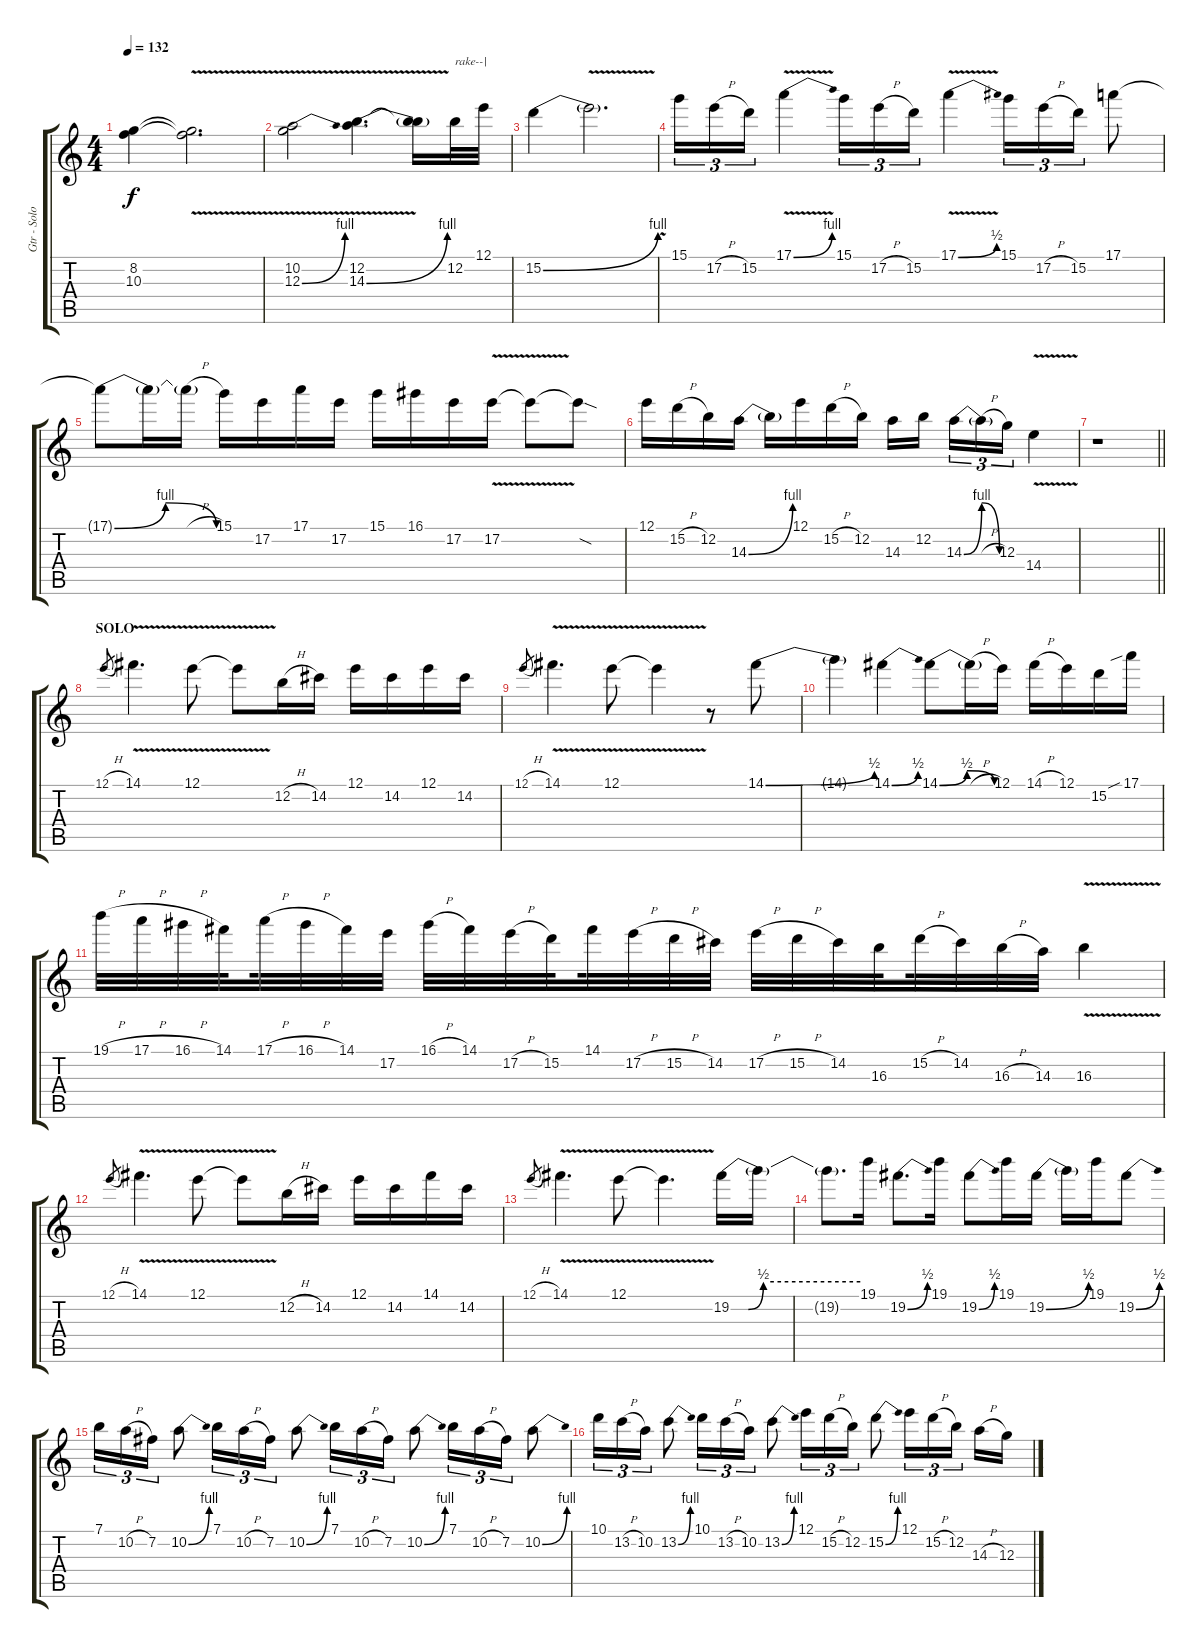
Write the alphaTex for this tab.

\track ("Gtr - Solo" "Gtr - Solo") {instrument overdrivenguitar}
\staff {score tabs}
\tuning (E4 B3 G3 D3 A2 E2) {hide}
\ts (4 4)
\tempo 132
\clef g2
\ks c
(8.2{t} 10.3{t}).4{dy f} (8.2{t} 10.3{v t}).2{d} |
(10.2 12.3{be (bend 0 0 60 4) v}).2 (12.2 14.3{be (bend 0 0 60 4) v}).4{d} (12.2{t} 14.3{t}).16 12.2.32{txt "rake--|"} 12.1.32 |
15.2{be (bend 0 0 60 4)}.4 15.2{v t}.2{d} |
15.1.16{tu (3 2)} 17.2{h}.16{tu (3 2)} 15.2.16{tu (3 2)} 17.1{be (bend 0 0 60 4) v}.4 15.1.16{tu (3 2)} 17.2{h}.16{tu (3 2)} 15.2.16{tu (3 2)} 17.1{be (bend 0 0 60 2) v}.4 15.1.16{tu (3 2)} 17.2{h}.16{tu (3 2)} 15.2.16{tu (3 2)} 17.1.8 |
17.1{be (bendrelease 0 0 40 4 50 4 60 0) t}.8 17.1{t}.16 17.1{h t}.16 15.1.16 17.2.16 17.1.16 17.2.16 15.1.16 16.1.16 17.2.16 17.2{v}.16 17.2{t}.8 17.2{sod t}.8 |
12.1.16 15.2{h}.16 12.2.16 14.3{be (bend 0 0 60 4)}.16 14.3{t}.16 12.1.16 15.2{h}.16 12.2.16 14.3.16 12.2.16{beam splitsecondary} 14.3{be (bendrelease 0 0 10 4 50 4 60 0)}.16{tu (3 2)} 14.3{h t}.16{tu (3 2)} 12.3.16{tu (3 2)} 14.4{v}.4 |
\barLineRight lightlight
r.1 |
\section ("" "SOLO")
12.1{h}.8{gr} 14.1{v}.4{d} 12.1{v}.8 12.1{t}.8 12.2{h}.16 14.2.16 12.1.16 14.2.16 12.1.16 14.2.16 |
12.1{h}.8{gr} 14.1{v}.4{d} 12.1{v}.8 12.1{t}.4 r.8 14.1{be (bend 0 0 60 2)}.8 |
14.1{t}.4 14.1{be (bend 0 0 60 2)}.4 14.1{be (bendrelease 0 0 10 2 50 2 60 0)}.8 14.1{h t}.16 12.1.16 14.1{h}.16 12.1.16 15.2.16 17.1{sib}.16 |
19.1{h}.32 17.1{h}.32 16.1{h}.32 14.1.32{beam splitsecondary} 17.1{h}.32 16.1{h}.32 14.1.32 17.2.32 16.1{h}.32 14.1.32 17.2{h}.32 15.2.32{beam splitsecondary} 14.1.32 17.2{h}.32 15.2{h}.32 14.2.32 17.2{h}.32 15.2{h}.32 14.2.32 16.3.32{beam splitsecondary} 15.2{h}.32 14.2.32 16.3{h}.32 14.3.32 16.3{v}.4 |
12.1{h}.8{gr} 14.1{v}.4{d} 12.1{v}.8 12.1{t}.8 12.2{h}.16 14.2.16 12.1.16 14.2.16 14.1.16 14.2.16 |
12.1{h}.8{gr} 14.1{v}.4{d} 12.1{v}.8 12.1{t}.4{d} 19.2{be (custom 0 0 8 0 15 2 60 2)}.16 19.2{t}.16 |
19.2{t}.8{d} 19.1.16 19.2{be (bend 0 0 60 2)}.8{d} 19.1.16 19.2{be (bend 0 0 60 2)}.8 19.1.16 19.2{be (bend 0 0 60 2)}.16 19.2{t}.16 19.1.16 19.2{be (bend 0 0 60 2)}.8 |
7.1.16{tu (3 2)} 10.2{h}.16{tu (3 2)} 7.2.16{tu (3 2)} 10.2{be (bend 0 0 60 4)}.8 7.1.16{tu (3 2)} 10.2{h}.16{tu (3 2)} 7.2.16{tu (3 2)} 10.2{be (bend 0 0 60 4)}.8 7.1.16{tu (3 2)} 10.2{h}.16{tu (3 2)} 7.2.16{tu (3 2)} 10.2{be (bend 0 0 60 4)}.8 7.1.16{tu (3 2)} 10.2{h}.16{tu (3 2)} 7.2.16{tu (3 2)} 10.2{be (bend 0 0 60 4)}.8 |
10.1.16{tu (3 2)} 13.2{h}.16{tu (3 2)} 10.2.16{tu (3 2)} 13.2{be (bend 0 0 60 4)}.8 10.1.16{tu (3 2)} 13.2{h}.16{tu (3 2)} 10.2.16{tu (3 2)} 13.2{be (bend 0 0 60 4)}.8 12.1.16{tu (3 2)} 15.2{h}.16{tu (3 2)} 12.2.16{tu (3 2)} 15.2{be (bend 0 0 60 4)}.8 12.1.16{tu (3 2)} 15.2{h}.16{tu (3 2)} 12.2.16{tu (3 2) beam splitsecondary} 14.3{h}.16 12.3.16
